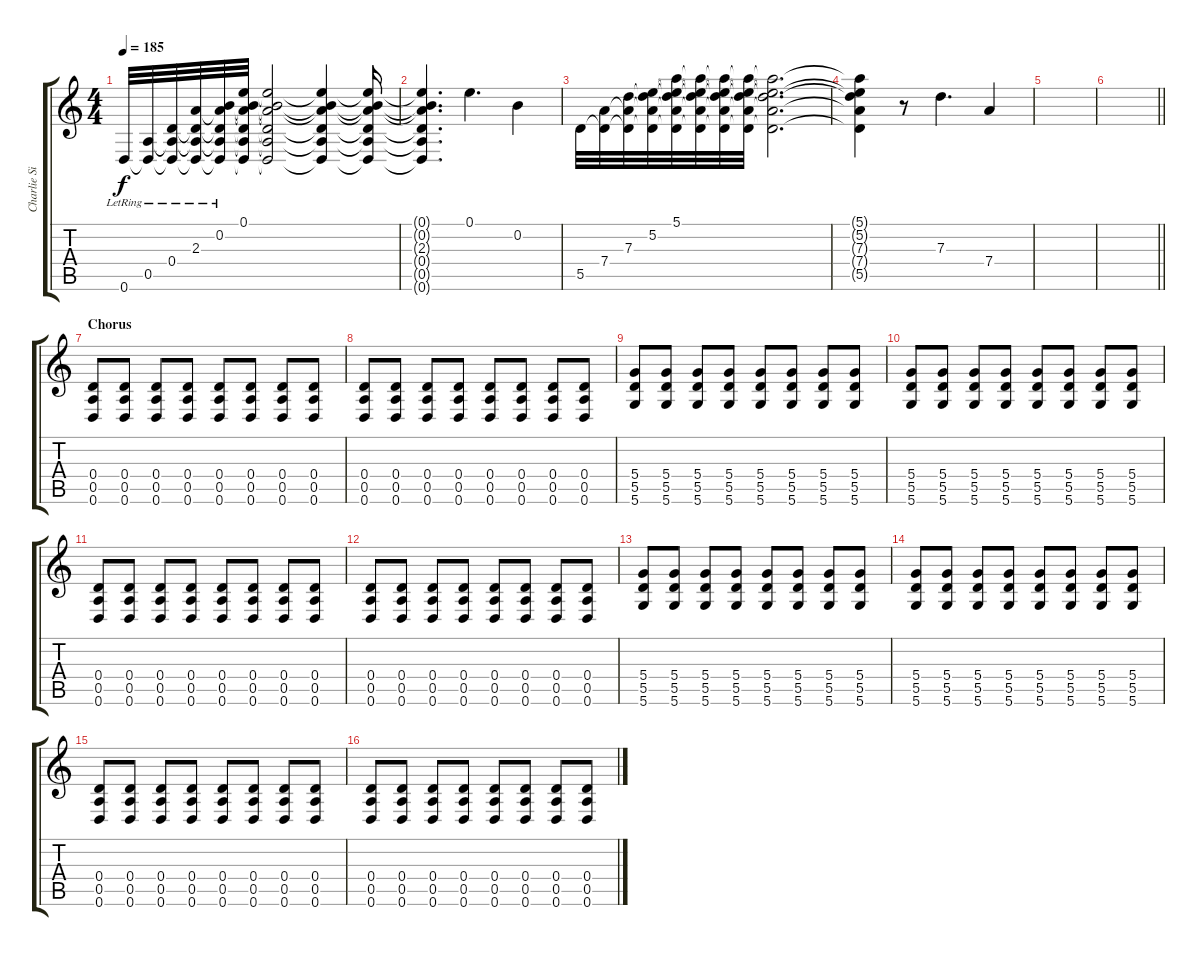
\track ("Charlie Simpson" "Charlie Si") {instrument overdrivenguitar}
\staff {score tabs}
\tuning (E4 B3 G3 D3 A2 D2) {hide}
\ts (4 4)
\tempo 185
\clef g2
\ks c
0.6{lr}.32{dy f instrument electricguitarclean} (0.5{lr} 0.6{t}).32 (0.4{lr} 0.5{t} 0.6{t}).32 (2.3{lr} 0.4{t} 0.5{t} 0.6{t}).32 (0.2{lr} 2.3{t} 0.4{t} 0.5{t} 0.6{t}).32 (0.1 0.2{t} 2.3{t} 0.4{t} 0.5{t} 0.6{t}).32 (0.1{t} 0.2{t} 2.3{t} 0.4{t} 0.5{t} 0.6{t}).2 (0.1{t} 0.2{t} 2.3{t} 0.4{t} 0.5{t} 0.6{t}).4 (0.1{t} 0.2{t} 2.3{t} 0.4{t} 0.5{t} 0.6{t}).16 |
(0.1{t} 0.2{t} 2.3{t} 0.4{t} 0.5{t} 0.6{t}).4{d} 0.1.4{d} 0.2.4 |
5.5.32 (7.4 5.5{t}).32 (7.3 7.4{t} 5.5{t}).32 (5.2 7.3{t} 7.4{t} 5.5{t}).32 (5.1 5.2{t} 7.3{t} 7.4{t} 5.5{t}).32 (5.1{t} 5.2{t} 7.3{t} 7.4{t} 5.5{t}).32 (5.1{t} 5.2{t} 7.3{t} 7.4{t} 5.5{t}).32 (5.1{t} 5.2{t} 7.3{t} 7.4{t} 5.5{t}).32 (5.1{t} 5.2{t} 7.3{t} 7.4{t} 5.5{t}).2{d} |
(5.1{t} 5.2{t} 7.3{t} 7.4{t} 5.5{t}).4 r.8 7.3.4{d} 7.4.4 |
|
\barLineRight lightlight
|
\section ("" "Chorus")
(0.4 0.5 0.6).8{instrument overdrivenguitar} (0.4 0.5 0.6).8 (0.4 0.5 0.6).8 (0.4 0.5 0.6).8 (0.4 0.5 0.6).8 (0.4 0.5 0.6).8 (0.4 0.5 0.6).8 (0.4 0.5 0.6).8 |
(0.4 0.5 0.6).8 (0.4 0.5 0.6).8 (0.4 0.5 0.6).8 (0.4 0.5 0.6).8 (0.4 0.5 0.6).8 (0.4 0.5 0.6).8 (0.4 0.5 0.6).8 (0.4 0.5 0.6).8 |
(5.4 5.5 5.6).8{instrument overdrivenguitar} (5.4 5.5 5.6).8 (5.4 5.5 5.6).8 (5.4 5.5 5.6).8 (5.4 5.5 5.6).8 (5.4 5.5 5.6).8 (5.4 5.5 5.6).8 (5.4 5.5 5.6).8 |
(5.4 5.5 5.6).8 (5.4 5.5 5.6).8 (5.4 5.5 5.6).8 (5.4 5.5 5.6).8 (5.4 5.5 5.6).8 (5.4 5.5 5.6).8 (5.4 5.5 5.6).8 (5.4 5.5 5.6).8 |
(0.4 0.5 0.6).8{instrument overdrivenguitar} (0.4 0.5 0.6).8 (0.4 0.5 0.6).8 (0.4 0.5 0.6).8 (0.4 0.5 0.6).8 (0.4 0.5 0.6).8 (0.4 0.5 0.6).8 (0.4 0.5 0.6).8 |
(0.4 0.5 0.6).8 (0.4 0.5 0.6).8 (0.4 0.5 0.6).8 (0.4 0.5 0.6).8 (0.4 0.5 0.6).8 (0.4 0.5 0.6).8 (0.4 0.5 0.6).8 (0.4 0.5 0.6).8 |
(5.4 5.5 5.6).8{instrument overdrivenguitar} (5.4 5.5 5.6).8 (5.4 5.5 5.6).8 (5.4 5.5 5.6).8 (5.4 5.5 5.6).8 (5.4 5.5 5.6).8 (5.4 5.5 5.6).8 (5.4 5.5 5.6).8 |
(5.4 5.5 5.6).8 (5.4 5.5 5.6).8 (5.4 5.5 5.6).8 (5.4 5.5 5.6).8 (5.4 5.5 5.6).8 (5.4 5.5 5.6).8 (5.4 5.5 5.6).8 (5.4 5.5 5.6).8 |
(0.4 0.5 0.6).8{instrument overdrivenguitar} (0.4 0.5 0.6).8 (0.4 0.5 0.6).8 (0.4 0.5 0.6).8 (0.4 0.5 0.6).8 (0.4 0.5 0.6).8 (0.4 0.5 0.6).8 (0.4 0.5 0.6).8 |
(0.4 0.5 0.6).8 (0.4 0.5 0.6).8 (0.4 0.5 0.6).8 (0.4 0.5 0.6).8 (0.4 0.5 0.6).8 (0.4 0.5 0.6).8 (0.4 0.5 0.6).8 (0.4 0.5 0.6).8
